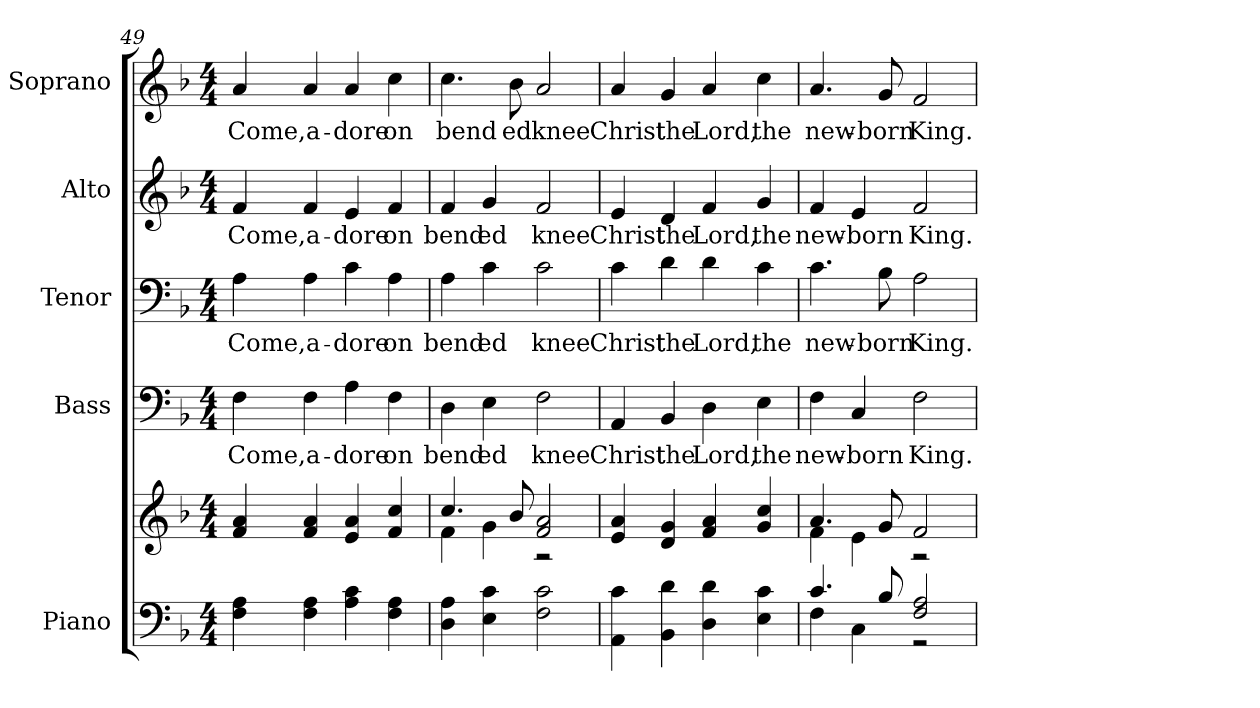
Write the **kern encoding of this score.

**kern	**kern	**kern	**text	**kern	**text	**kern	**text	**kern	**text
*part5	*part5	*part4	*part4	*part3	*part3	*part2	*part2	*part1	*part1
*staff6	*staff5	*staff4	*staff4	*staff3	*staff3	*staff2	*staff2	*staff1	*staff1
*I"Piano	*	*I"Bass	*	*I"Tenor	*	*I"Alto	*	*I"Soprano	*
*I'Pno.	*	*I'B.	*	*I'T.	*	*I'A.	*	*I'S.	*
*clefF4	*clefG2	*clefF4	*	*clefF4	*	*clefG2	*	*clefG2	*
*k[b-]	*k[b-]	*k[b-]	*	*k[b-]	*	*k[b-]	*	*k[b-]	*
*F:	*F:	*F:	*	*F:	*	*F:	*	*F:	*
*M4/4	*M4/4	*M4/4	*	*M4/4	*	*M4/4	*	*M4/4	*
=49	=49	=49	=49	=49	=49	=49	=49	=49	=49
!	!	!	!LO:LY:b:color=#000000	!	!	!	!	!	!
!	!	!	!	!	!LO:LY:b:color=#000000	!	!	!	!
!	!	!	!	!	!	!	!LO:LY:b:color=#000000	!	!
!	!	!	!	!	!	!	!	!	!LO:LY:b:color=#000000
4Fi\ 4Ai	4fi/ 4ai	4Fi\	Come,	4Ai\	Come,	4fi/	Come,	4ai/	Come,
!	!	!	!LO:LY:b:color=#000000	!	!	!	!	!	!
!	!	!	!	!	!LO:LY:b:color=#000000	!	!	!	!
!	!	!	!	!	!	!	!LO:LY:b:color=#000000	!	!
!	!	!	!	!	!	!	!	!	!LO:LY:b:color=#000000
4Fi\ 4Ai	4fi/ 4ai	4Fi\	a-	4Ai\	a-	4fi/	a-	4ai/	a-
!	!	!	!LO:LY:b:color=#000000	!	!	!	!	!	!
!	!	!	!	!	!LO:LY:b:color=#000000	!	!	!	!
!	!	!	!	!	!	!	!LO:LY:b:color=#000000	!	!
!	!	!	!	!	!	!	!	!	!LO:LY:b:color=#000000
4Ai\ 4ci	4ei/ 4ai	4Ai\	-dore	4ci\	-dore	4ei/	-dore	4ai/	-dore
!	!	!	!LO:LY:b:color=#000000	!	!	!	!	!	!
!	!	!	!	!	!LO:LY:b:color=#000000	!	!	!	!
!	!	!	!	!	!	!	!LO:LY:b:color=#000000	!	!
!	!	!	!	!	!	!	!	!	!LO:LY:b:color=#000000
4Fi\ 4Ai	4fi/ 4cci	4Fi\	on	4Ai\	on	4fi/	on	4cci\	on
!!LO:PB:g=z
=50	=50	=50	=50	=50	=50	=50	=50	=50	=50
*	*^	*	*	*	*	*	*	*	*
!	!	!	!	!LO:LY:b:color=#000000	!	!	!	!	!	!
!	!	!	!	!	!	!LO:LY:b:color=#000000	!	!	!	!
!	!	!	!	!	!	!	!	!LO:LY:b:color=#000000	!	!
!	!	!	!	!	!	!	!	!	!	!LO:LY:b:color=#000000
4Di\ 4Ai	4.cci/	4fi\	4Di\	bend	4Ai\	bend	4fi/	bend	4.cci\	bend
!	!	!	!	!LO:LY:b:color=#000000	!	!	!	!	!	!
!	!	!	!	!	!	!LO:LY:b:color=#000000	!	!	!	!
!	!	!	!	!	!	!	!	!LO:LY:b:color=#000000	!	!
4Ei\ 4ci	.	4gi\	4Ei\	ed	4ci\	ed	4gi/	ed	.	.
!	!	!	!	!	!	!	!	!	!	!LO:LY:b:color=#000000
.	8b-i/	.	.	.	.	.	.	.	8b-i\	ed
!	!	!	!	!LO:LY:b:color=#000000	!	!	!	!	!	!
!	!	!	!	!	!	!LO:LY:b:color=#000000	!	!	!	!
!	!	!	!	!	!	!	!	!LO:LY:b:color=#000000	!	!
!	!	!	!	!	!	!	!	!	!	!LO:LY:b:color=#000000
2Fi\ 2ci	2fi/ 2ai	2r	2Fi\	knee	2ci\	knee	2fi/	knee	2ai/	knee
*	*v	*v	*	*	*	*	*	*	*	*
=51	=51	=51	=51	=51	=51	=51	=51	=51	=51
*	*^	*	*	*	*	*	*	*	*
!	!	!	!	!LO:LY:b:color=#000000	!	!	!	!	!	!
*	*v	*v	*	*	*	*	*	*	*	*
*	*^	*	*	*	*	*	*	*	*
!	!	!	!	!	!	!LO:LY:b:color=#000000	!	!	!	!
*	*v	*v	*	*	*	*	*	*	*	*
*	*^	*	*	*	*	*	*	*	*
!	!	!	!	!	!	!	!	!LO:LY:b:color=#000000	!	!
*	*v	*v	*	*	*	*	*	*	*	*
*	*^	*	*	*	*	*	*	*	*
!	!	!	!	!	!	!	!	!	!	!LO:LY:b:color=#000000
*	*v	*v	*	*	*	*	*	*	*	*
4AAi\ 4ci	4ei/ 4ai	4AAi/	Christ	4ci\	Christ	4ei/	Christ	4ai/	Christ
!	!	!	!LO:LY:b:color=#000000	!	!	!	!	!	!
!	!	!	!	!	!LO:LY:b:color=#000000	!	!	!	!
!	!	!	!	!	!	!	!LO:LY:b:color=#000000	!	!
!	!	!	!	!	!	!	!	!	!LO:LY:b:color=#000000
4BB-i\ 4di	4di/ 4gi	4BB-i/	the	4di\	the	4di/	the	4gi/	the
!	!	!	!LO:LY:b:color=#000000	!	!	!	!	!	!
!	!	!	!	!	!LO:LY:b:color=#000000	!	!	!	!
!	!	!	!	!	!	!	!LO:LY:b:color=#000000	!	!
!	!	!	!	!	!	!	!	!	!LO:LY:b:color=#000000
4Di\ 4di	4fi/ 4ai	4Di\	Lord,	4di\	Lord,	4fi/	Lord,	4ai/	Lord,
!	!	!	!LO:LY:b:color=#000000	!	!	!	!	!	!
!	!	!	!	!	!LO:LY:b:color=#000000	!	!	!	!
!	!	!	!	!	!	!	!LO:LY:b:color=#000000	!	!
!	!	!	!	!	!	!	!	!	!LO:LY:b:color=#000000
4Ei\ 4ci	4gi/ 4cci	4Ei\	the	4ci\	the	4gi/	the	4cci\	the
!!LO:PB:g=z
=52	=52	=52	=52	=52	=52	=52	=52	=52	=52
*^	*^	*	*	*	*	*	*	*	*
!	!	!	!	!	!LO:LY:b:color=#000000	!	!	!	!	!	!
!	!	!	!	!	!	!	!LO:LY:b:color=#000000	!	!	!	!
!	!	!	!	!	!	!	!	!	!LO:LY:b:color=#000000	!	!
!	!	!	!	!	!	!	!	!	!	!	!LO:LY:b:color=#000000
4.ci/	4Fi\	4.ai/	4fi\	4Fi\	new-	4.ci\	new-	4fi/	new-	4.ai/	new-
!	!	!	!	!	!LO:LY:b:color=#000000	!	!	!	!	!	!
!	!	!	!	!	!	!	!	!	!LO:LY:b:color=#000000	!	!
.	4Ci\	.	4ei\	4Ci/	-born	.	.	4ei/	-born	.	.
!	!	!	!	!	!	!	!LO:LY:b:color=#000000	!	!	!	!
!	!	!	!	!	!	!	!	!	!	!	!LO:LY:b:color=#000000
8B-i/	.	8gi/	.	.	.	8B-i\	-born	.	.	8gi/	-born
!	!	!	!	!	!LO:LY:b:color=#000000	!	!	!	!	!	!
!	!	!	!	!	!	!	!LO:LY:b:color=#000000	!	!	!	!
!	!	!	!	!	!	!	!	!	!LO:LY:b:color=#000000	!	!
!	!	!	!	!	!	!	!	!	!	!	!LO:LY:b:color=#000000
2Fi/ 2Ai	2r	2fi/	2r	2Fi\	King.	2Ai\	King.	2fi/	King.	2fi/	King.
*v	*v	*	*	*	*	*	*	*	*	*	*
*	*v	*v	*	*	*	*	*	*	*	*
=	=	=	=	=	=	=	=	=	=
*-	*-	*-	*-	*-	*-	*-	*-	*-	*-
